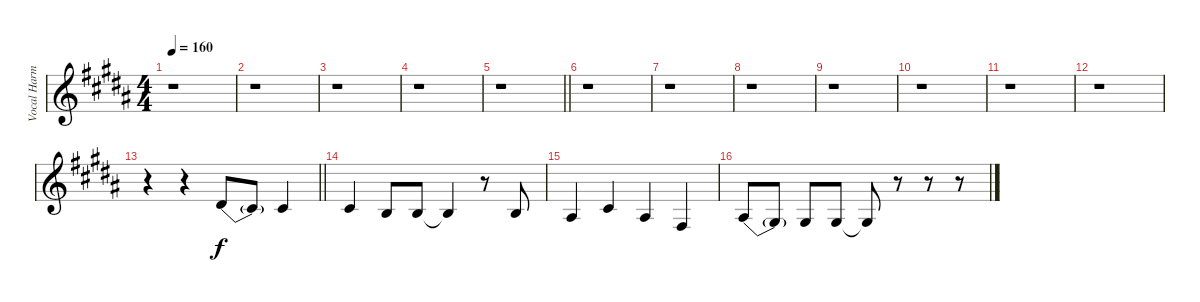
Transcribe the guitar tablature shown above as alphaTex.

\track ("Vocal Harmony 1" "Vocal Harm") {instrument flute}
\staff {score}
\tuning (E4 B3 G3 D3 A2 E2) {hide}
\ts (4 4)
\tempo 160
\clef g2
\ks b
r.1{dy f} |
r.1 |
r.1 |
r.1 |
\barLineRight lightlight
r.1 |
r.1 |
r.1 |
r.1 |
r.1 |
r.1 |
r.1 |
r.1 |
\barLineRight lightlight
r.4 r.4 2.2{be (custom 0 4 15 4 30 0 60 0)}.8 2.2{t}.8 2.2.4 |
2.2.4 0.2.8 0.2.8 0.2{t}.4 r.8 0.2.8 |
3.3.4 2.2.4 3.3.4 4.4.4 |
1.3{be (custom 0 4 15 4 30 0 60 0)}.8 1.3{t}.8 1.3.8 1.3.8 1.3{t}.8 r.8 r.8 r.8
